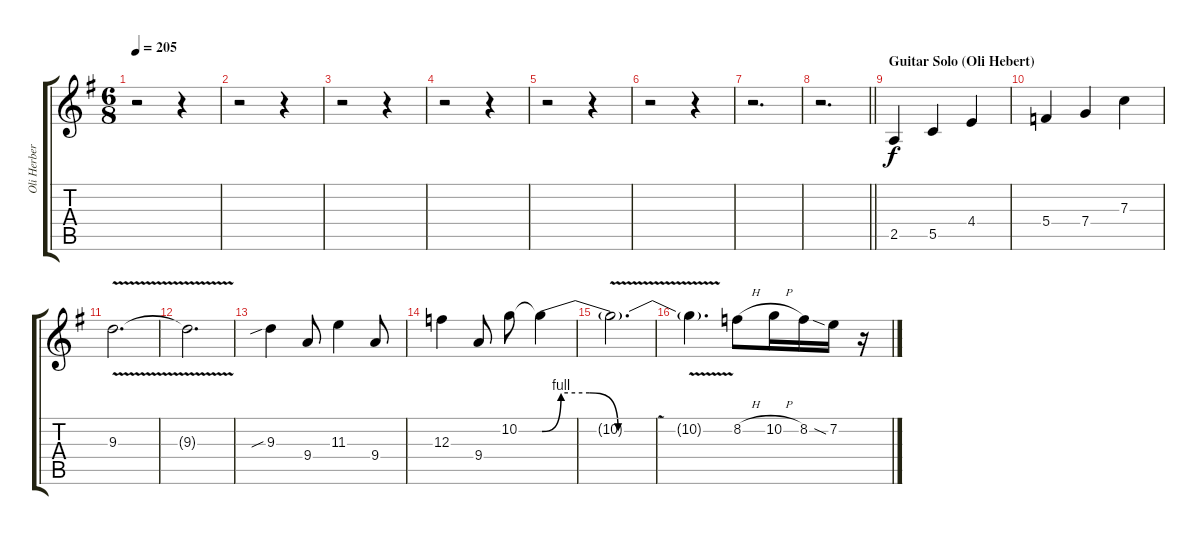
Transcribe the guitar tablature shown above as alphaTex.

\track ("Oli Herbert Solo Guitar" "Oli Herber") {instrument distortionguitar}
\staff {score tabs}
\tuning (D4 A3 F3 C3 G2 D2) {hide}
\ts (6 8)
\tempo 205
\clef g2
\ks g
r.2{dy f} r.4 |
r.2 r.4 |
r.2 r.4 |
r.2 r.4 |
r.2 r.4 |
r.2 r.4 |
r.2{d} |
\barLineRight lightlight
r.2{d} |
\section ("" "Guitar Solo (Oli Hebert)")
2.5.4 5.5.4 4.4.4 |
5.4.4 7.4.4 7.3.4 |
9.3{v}.2{d} |
9.3{v t}.2{d} |
9.3{sib}.4 9.4.8 11.3.4 9.4.8 |
12.3.4 9.4.8 10.2.8 10.2{be (custom 0 0 10 4 25 4 40 0 60 0) t}.4 |
10.2{v t}.2{d} |
10.2{v t}.4{d} 8.2{h}.8 10.2{h}.16 8.2.16 7.2{sia}.16 r.16
